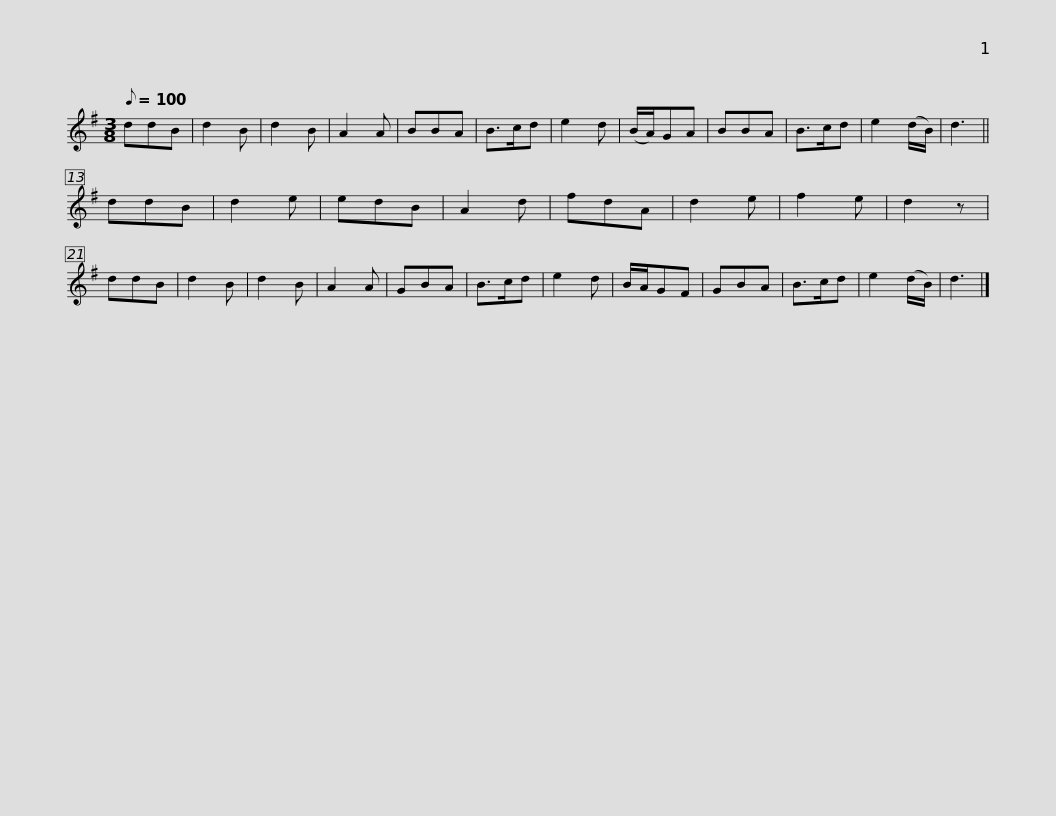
X:1
L:1/8
Q:1/8=100
M:3/8
I:linebreak $
K:G
V:1 treble
V:1
 ddB | d2 B | d2 B | A2 A | BBA | %5
 B>cd | e2 d | (B/A/)GA | BBA | B>cd | %10
 e2 (d/B/) | d3 || ddB | d2 e |$ edB | %15
 A2 d | fdA | d2 e | f2 e | d2 z | %20
 ddB | d2 B | d2 B | A2 A | GBA | %25
 B>cd | e2 d | B/A/GF | GBA |$ B>cd | %30
 e2 (d/B/) | d3 |] %32
